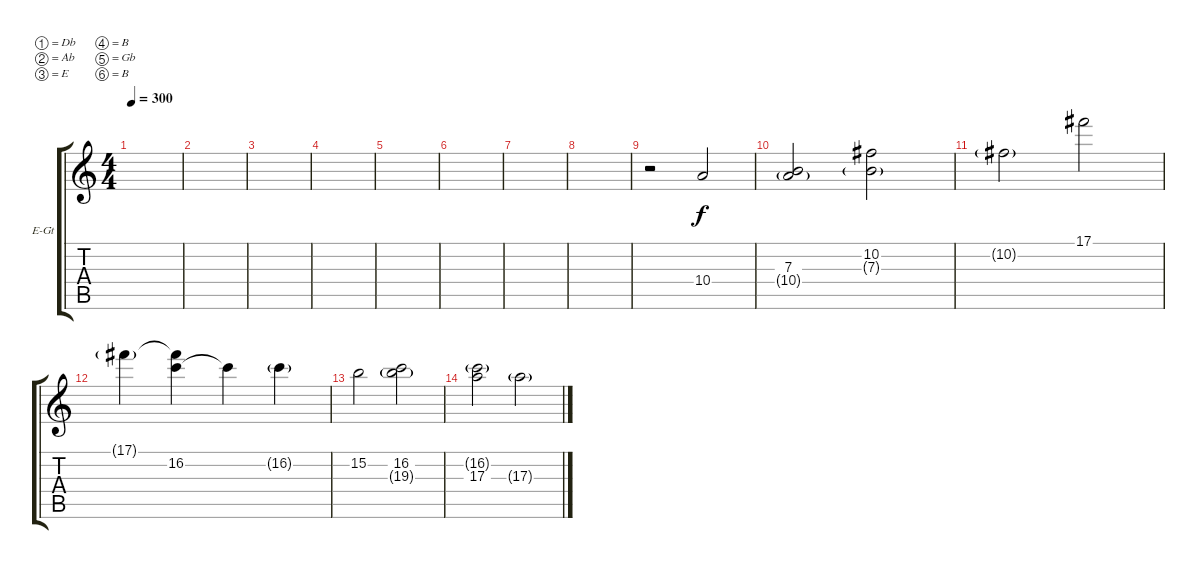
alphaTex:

\defaultSystemsLayout 4
\bracketExtendMode groupsimilarinstruments
\firstSystemTrackNameOrientation horizontal
\otherSystemsTrackNameOrientation horizontal
\track ("Electric Guitar" "E-Gt") {instrument electricguitarclean}
\staff {score tabs}
\tuning (Db4 Ab3 E3 B2 Gb2 B1)
\ts (4 4)
\tempo 300
\clef g2
\scale
0.333333
\ks c
|
\scale
0.333333 |
\scale
0.333333 |
\scale
0.333333 |
\scale
0.333333 |
\scale
0.333333 |
\scale
0.333333 |
\scale
0.333333 |
\scale
0.333333 r.2 10.4.2 |
\scale
0.333333 (7.3 10.4{g}).2 (10.2 7.3{g}).2 |
\scale
0.333333 10.2{g}.2 17.1.2 |
\scale
0.333333 17.1{g}.4 (16.2 17.1{t}).4 16.2{t}.4 16.2{g}.4 |
\scale
0.333333 15.2.2 (16.2 19.3{g}).2 |
\scale
0.333333 (17.3 16.2{g}).2 17.3{g}.2 |
\scale
0.333333 |
\scale
0.333333
